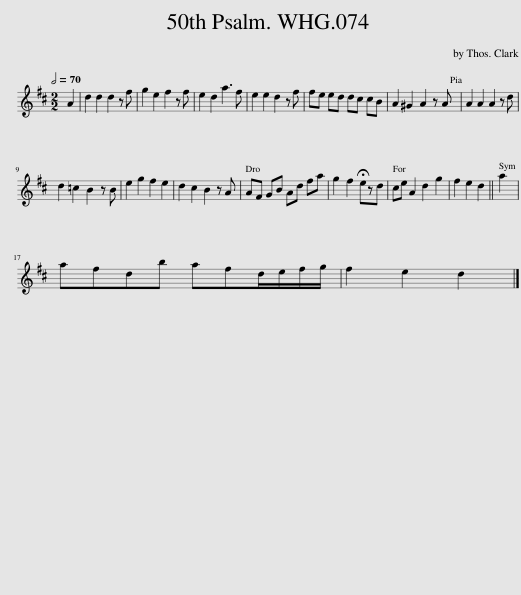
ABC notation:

X:1
L:1/8
Q:1/2=70
M:2/2
I:linebreak $
K:D
V:1 treble
V:1
 A2 | d2 d2 d2 z f | g2 e2 f2 z f | e2 d2 a3 f | e2 e2 d2 z f | %5
 fe ed dc cB | A2 ^G2 A2 z A | A2 A2 A2 z d |$ d2 =c2 B2 z B | e2 g2 f2 e2 | %10
 d2 c2 B2 z A | AF GB Ad fa | g2 f2 !fermata!ezd | ce A2 d2 g2 | f2 e2 d2 || %15
 a2 |$ afdb afd/e/f/g/ | f2 e2 d2 |] %18
